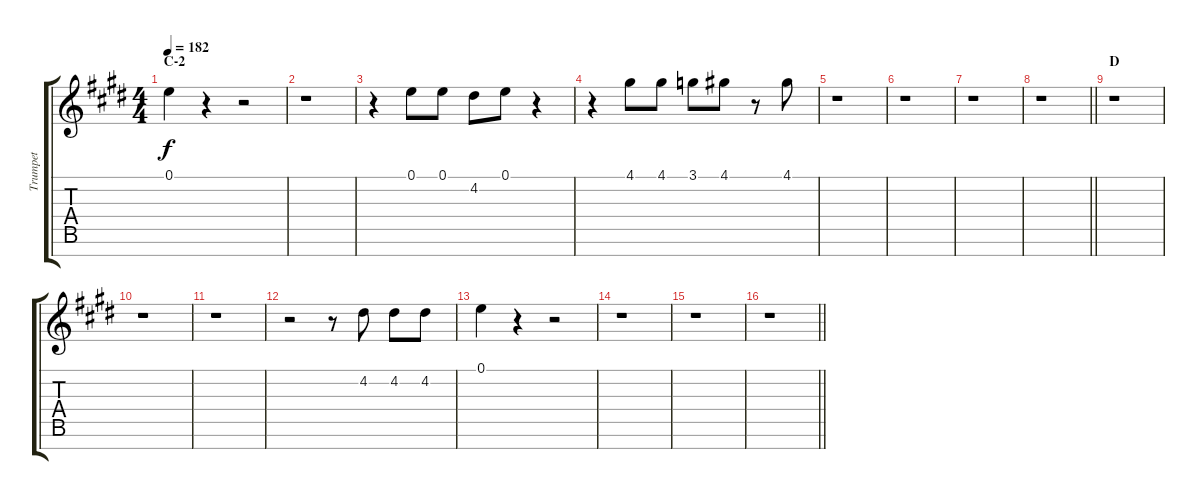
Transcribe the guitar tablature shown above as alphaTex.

\track ("Trumpet" "Trumpet") {instrument trumpet}
\staff {score tabs}
\tuning (E5 B4 G4 D4 A3 E3 B2) {hide}
\ts (4 4)
\section ("" "C-2")
\tempo 182
\clef g2
\ks e
0.1.4{dy f} r.4 r.2 |
r.1 |
r.4 0.1.8 0.1.8 4.2.8 0.1.8 r.4 |
r.4 4.1.8 4.1.8 3.1.8 4.1.8 r.8 4.1.8 |
r.1 |
r.1 |
r.1 |
\barLineRight lightlight
r.1 |
\section ("" "D")
r.1 |
r.1 |
r.1 |
r.2 r.8 4.2.8 4.2.8 4.2.8 |
0.1.4 r.4 r.2 |
r.1 |
r.1 |
\barLineRight lightlight
r.1
